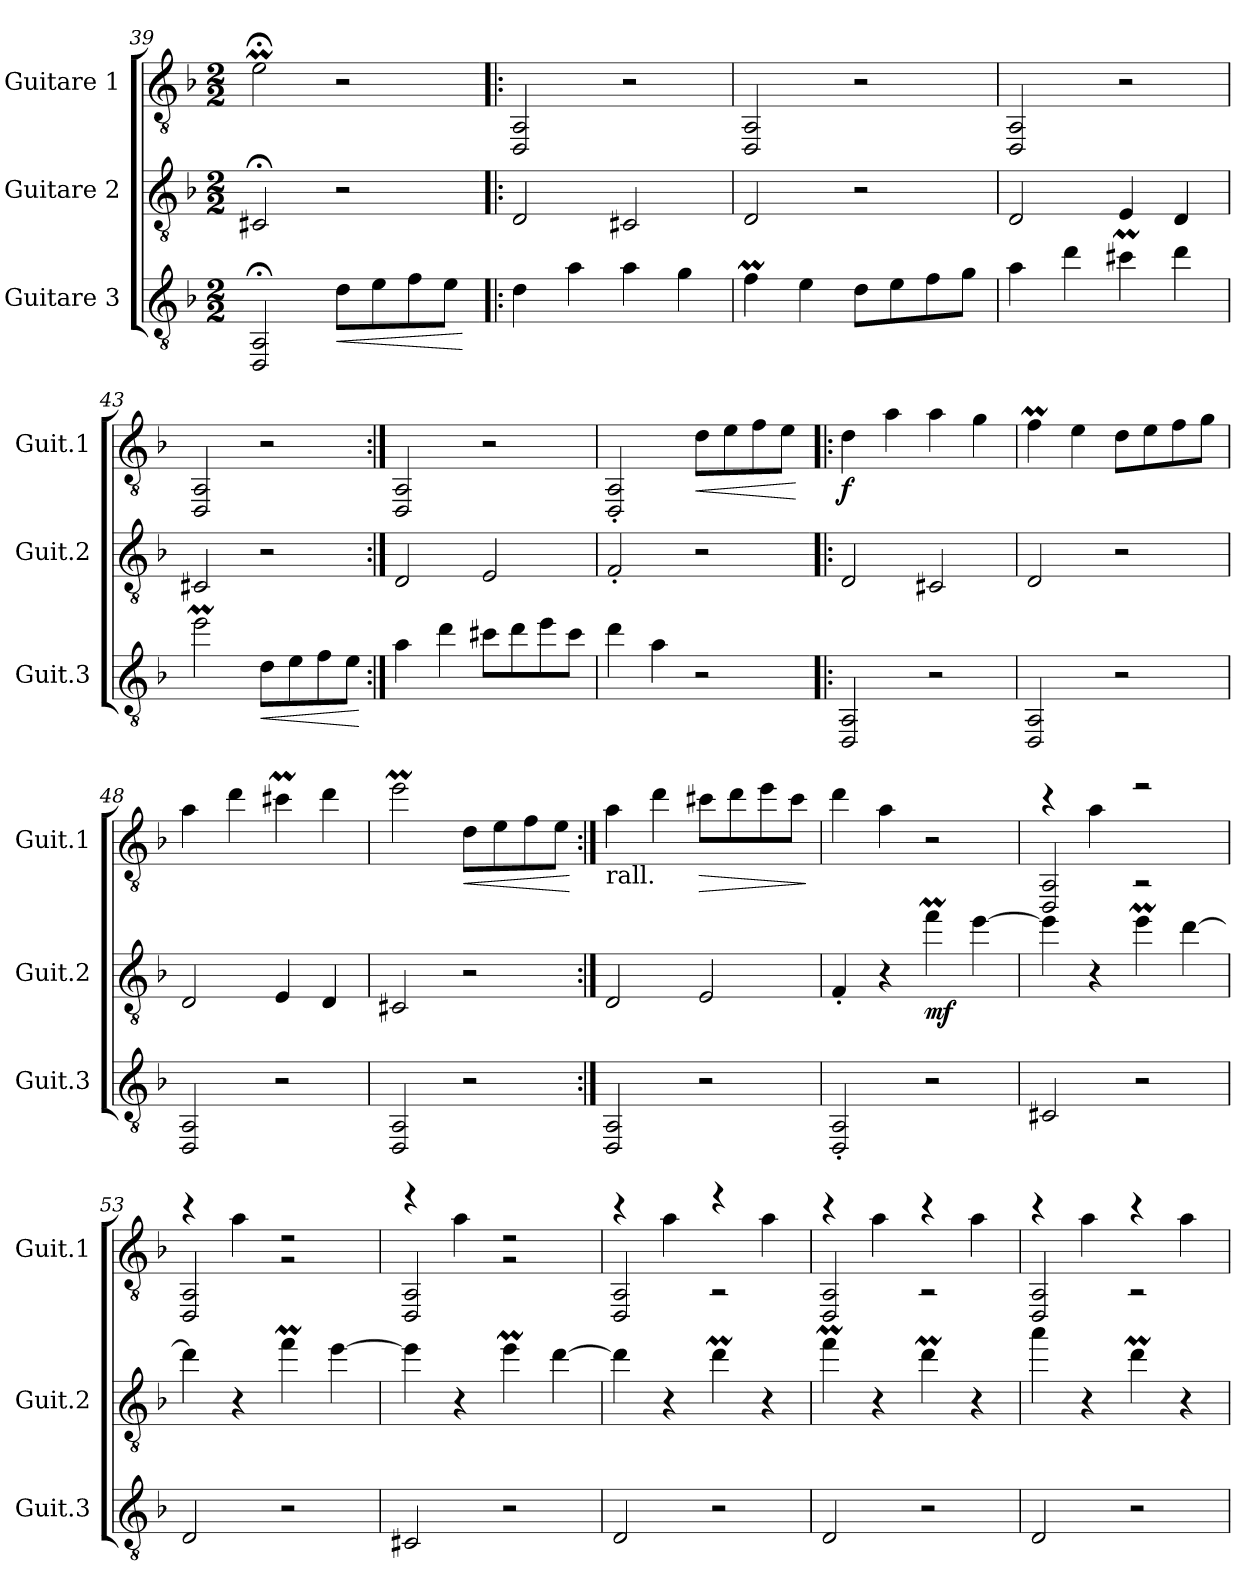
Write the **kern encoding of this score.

**kern	**dynam	**kern	**dynam	**kern	**dynam
*part3	*part3	*part2	*part2	*part1	*part1
*staff3	*staff3	*staff2	*staff2	*staff1	*staff1
*I"Guitare 3	*	*I"Guitare 2	*	*I"Guitare 1	*
*I'Guit.3	*	*I'Guit.2	*	*I'Guit.1	*
*clefGv2	*	*clefGv2	*	*clefGv2	*
*k[b-]	*	*k[b-]	*	*k[b-]	*
*M2/2	*	*M2/2	*	*M2/2	*
=39	=39	=39	=39	=39	=39
2DD/;< 2AA/;<	.	2C#X;</	.	2e;<m\	.
*	*	*	*	*MM120	*
!	!LO:HP:b	!	!	!	!
8d\L	<	2r	.	2r	.
8e\	.	.	.	.	.
8f\	.	.	.	.	.
8e\J	.	.	.	.	.
.	[	.	.	.	.
!!LO:PB:g=z
=40!|:	=40!|:	=40!|:	=40!|:	=40!|:	=40!|:
4d\	.	2D/	.	2DD/ 2AA/	.
4a\	.	.	.	.	.
4a\	.	2C#X/	.	2r	.
4g\	.	.	.	.	.
=41	=41	=41	=41	=41	=41
4fM\	.	2D/	.	2DD/ 2AA/	.
4e\	.	.	.	.	.
8d\L	.	2r	.	2r	.
8e\	.	.	.	.	.
8f\	.	.	.	.	.
8g\J	.	.	.	.	.
=42	=42	=42	=42	=42	=42
4a\	.	2D/	.	2DD/ 2AA/	.
4dd\	.	.	.	.	.
4cc#Xm\	.	4E/	.	2r	.
4dd\	.	4D/	.	.	.
=43	=43	=43	=43	=43	=43
2eem\	.	2C#X/	.	2DD/ 2AA/	.
!	!LO:HP:b	!	!	!	!
8d\L	<	2r	.	2r	.
8e\	.	.	.	.	.
8f\	.	.	.	.	.
8e\J	.	.	.	.	.
.	[	.	.	.	.
=44:|!	=44:|!	=44:|!	=44:|!	=44:|!	=44:|!
4a\	.	2D/	.	2DD/ 2AA/	.
4dd\	.	.	.	.	.
8cc#X\L	.	2E/	.	2r	.
8dd\	.	.	.	.	.
8ee\	.	.	.	.	.
8cc#\J	.	.	.	.	.
!!LO:LB:g=z
=45	=45	=45	=45	=45	=45
4dd\	.	2F'/	.	2DD/' 2AA/'	.
4a\	.	.	.	.	.
!	!	!	!	!	!LO:HP:b
2r	.	2r	.	8d\L	<
.	.	.	.	8e\	.
.	.	.	.	8f\	.
.	.	.	.	8e\J	.
.	.	.	.	.	[
=46!|:	=46!|:	=46!|:	=46!|:	=46!|:	=46!|:
!	!	!	!	!	!LO:DY:b
2DD/ 2AA/	.	2D/	.	4d\	f
.	.	.	.	4a\	.
2r	.	2C#X/	.	4a\	.
.	.	.	.	4g\	.
=47	=47	=47	=47	=47	=47
2DD/ 2AA/	.	2D/	.	4fM\	.
.	.	.	.	4e\	.
2r	.	2r	.	8d\L	.
.	.	.	.	8e\	.
.	.	.	.	8f\	.
.	.	.	.	8g\J	.
=48	=48	=48	=48	=48	=48
2DD/ 2AA/	.	2D/	.	4a\	.
.	.	.	.	4dd\	.
2r	.	4E/	.	4cc#Xm\	.
.	.	4D/	.	4dd\	.
=49	=49	=49	=49	=49	=49
2DD/ 2AA/	.	2C#X/	.	2eem\	.
!	!	!	!	!	!LO:HP:b
2r	.	2r	.	8d\L	<
.	.	.	.	8e\	.
.	.	.	.	8f\	.
.	.	.	.	8e\J	.
.	.	.	.	.	[
!!LO:LB:g=z
=50:|!	=50:|!	=50:|!	=50:|!	=50:|!	=50:|!
!	!	!	!	!LO:TX:b:t=rall.	!
2DD/ 2AA/	.	2D/	.	4a\	.
.	.	.	.	4dd\	.
!	!	!	!	!	!LO:HP:b
2r	.	2E/	.	8cc#X\L	>
.	.	.	.	8dd\	.
.	.	.	.	8ee\	.
.	.	.	.	8cc#\J	.
.	.	.	.	.	]
=51	=51	=51	=51	=51	=51
2DD/' 2AA/'	.	4F'/	.	4dd\	.
*	*	*	*	*MM100	*
.	.	4r	.	4a\	.
!	!	!	!LO:DY:b	!	!
2r	.	4ffM\	mf	2r	.
.	.	[4ee\	.	.	.
=52	=52	=52	=52	=52	=52
*	*	*	*	*^	*
2C#X/	.	4ee\]	.	2DD/ 2AA/	4rcc	.
.	.	4r	.	.	4a\	.
2r	.	4eem\	.	2rAA	2ree	.
.	.	[4dd\	.	.	.	.
=53	=53	=53	=53	=53	=53	=53
2D/	.	4dd\]	.	2DD/ 2AA/	4rcc	.
.	.	4r	.	.	4a\	.
2r	.	4ffM\	.	2r	2r	.
.	.	[4ee\	.	.	.	.
=54	=54	=54	=54	=54	=54	=54
2C#X/	.	4ee\]	.	2DD/ 2AA/	4ree	.
.	.	4r	.	.	4a\	.
2r	.	4eem\	.	2r	2r	.
.	.	[4dd\	.	.	.	.
=55	=55	=55	=55	=55	=55	=55
2D/	.	4dd\]	.	2DD/ 2AA/	4rcc	.
.	.	4r	.	.	4a\	.
2r	.	4ddM\	.	2rAA	4ree	.
.	.	4r	.	.	4a\	.
!!LO:LB:g=z	!!
=56	=56	=56	=56	=56	=56	=56
2D/	.	4ffM\	.	2DD/ 2AA/	4rcc	.
.	.	4r	.	.	4a\	.
2r	.	4ddM\	.	2rAA	4rcc	.
.	.	4r	.	.	4a\	.
=57	=57	=57	=57	=57	=57	=57
2D/	.	4aa\	.	2DD/ 2AA/	4rcc	.
.	.	4r	.	.	4a\	.
2r	.	4ddM\	.	2rAA	4rcc	.
.	.	4r	.	.	4a\	.
*	*	*	*	*v	*v	*
=	=	=	=	=	=
*-	*-	*-	*-	*-	*-
